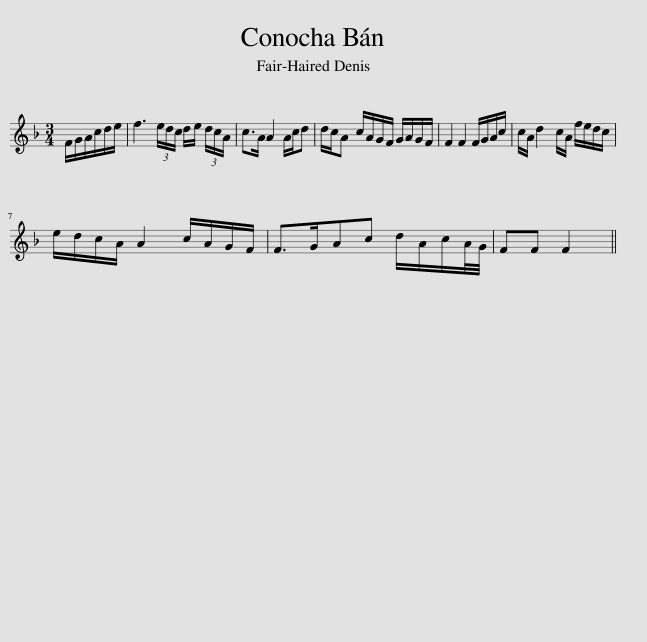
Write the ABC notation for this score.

X:1
L:1/8
M:3/4
I:linebreak $
K:F
V:1 treble
V:1
 F/G/A/c/d/e/ | f3 (3e/d/c/ d/e/ (3d/c/A/ | c>A A2 A/c/d | d/c/A c/A/G/F/ G/A/G/F/ | F2 F2 F/G/A/c/ | %5
 c/A/ d2 c/A/ f/e/d/c/ |$ e/d/c/A/ A2 c/A/G/F/ | F>GAc d/A/c/A/4G/4 | FF F2 || %9
